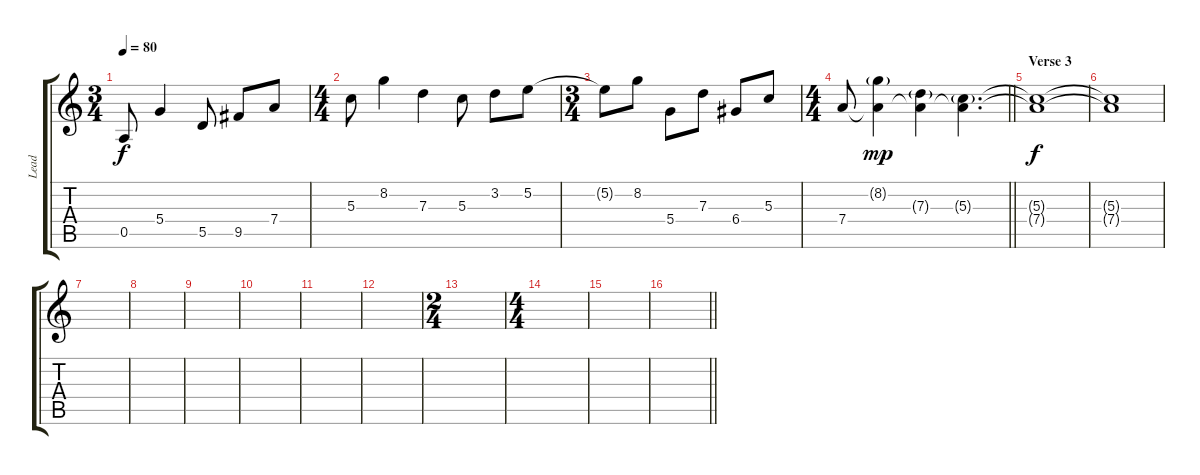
\track ("Lead" "Lead") {instrument distortionguitar}
\staff {score tabs}
\tuning (E4 B3 G3 D3 A2 E2) {hide}
\ts (3 4)
\tempo 80
\clef g2
\ks c
0.5{t}.8{dy f} 5.4.4 5.5.8 9.5.8 7.4.8 |
\ts (4 4)
5.3.8 8.2.4 7.3.4 5.3.8 3.2.8 5.2.8 |
\ts (3 4)
5.2{t}.8 8.2.8 5.4.8 7.3.8 6.4.8 5.3.8 |
\ts (4 4)
\barLineRight lightlight
7.4.8 (8.2{g} 7.4{t}).4{dy mp} (7.3{g} 7.4{t}).4 (5.3{g} 7.4{t}).4{d} |
\section ("" "Verse 3")
(5.3{t} 7.4{t}).1{dy f} |
(5.3{t} 7.4{t}).1 |
|
|
|
|
|
|
\ts (2 4)
|
\ts (4 4)
|
|
\barLineRight lightlight
